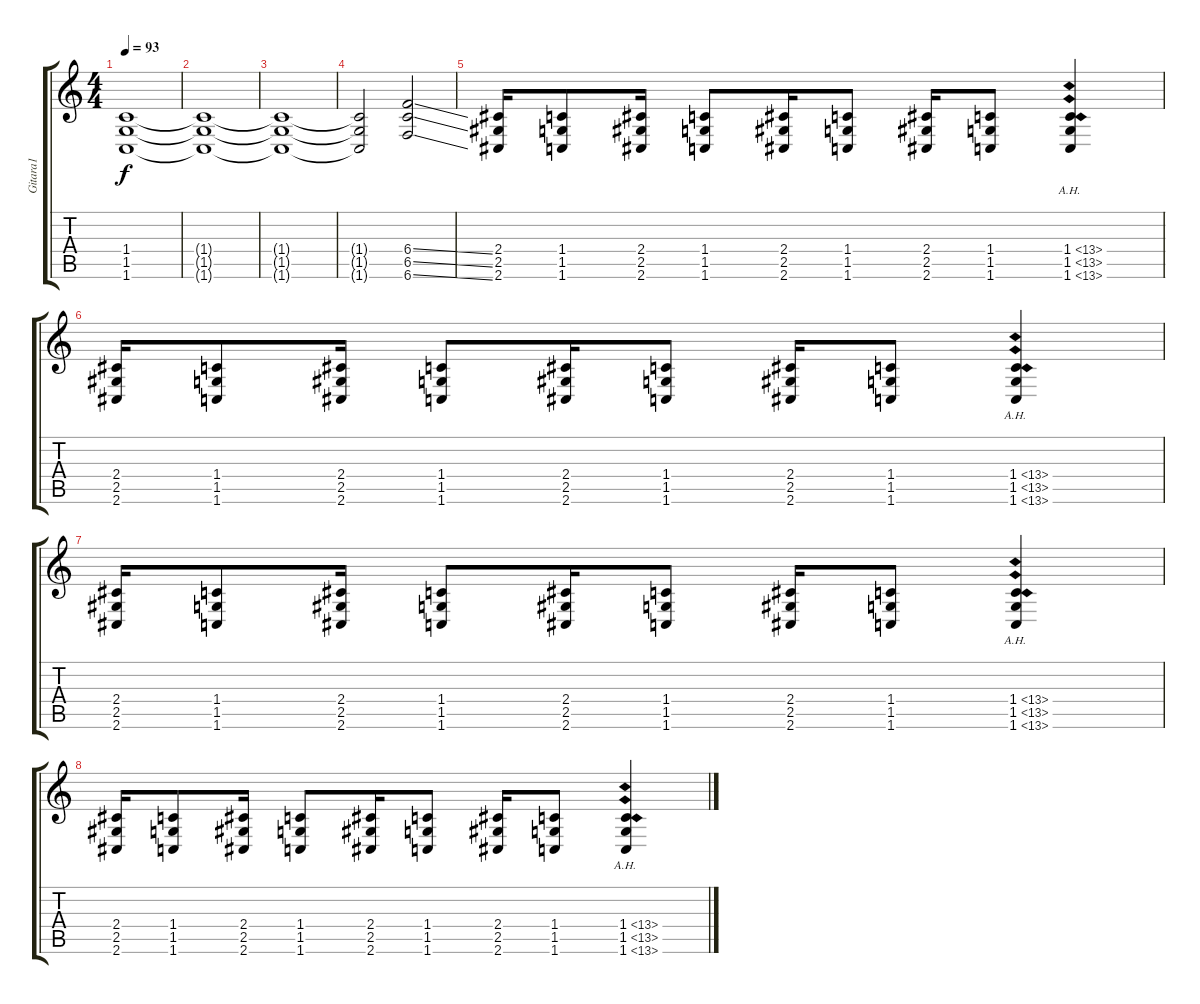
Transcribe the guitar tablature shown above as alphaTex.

\track ("Gitara1" "Gitara1") {instrument distortionguitar}
\staff {score tabs}
\tuning (Db4 Ab3 E3 B2 Gb2 B1) {hide}
\ts (4 4)
\tempo 93
\clef g2
\ks c
(1.4 1.5 1.6).1{dy f} |
(1.4{t} 1.5{t} 1.6{t}).1 |
(1.4{t} 1.5{t} 1.6{t}).1 |
(1.4{t} 1.5{t} 1.6{t}).2 (6.4{ss} 6.5{ss} 6.6{ss}).2 |
(2.4 2.5 2.6).16 (1.4 1.5 1.6).8 (2.4 2.5 2.6).16 (1.4 1.5 1.6).8 (2.4 2.5 2.6).16 (1.4 1.5 1.6).8 (2.4 2.5 2.6).16 (1.4 1.5 1.6).8 (1.4{ah 12} 1.5{ah 12} 1.6{ah 12}).4 |
(2.4 2.5 2.6).16 (1.4 1.5 1.6).8 (2.4 2.5 2.6).16 (1.4 1.5 1.6).8 (2.4 2.5 2.6).16 (1.4 1.5 1.6).8 (2.4 2.5 2.6).16 (1.4 1.5 1.6).8 (1.4{ah 12} 1.5{ah 12} 1.6{ah 12}).4 |
(2.4 2.5 2.6).16 (1.4 1.5 1.6).8 (2.4 2.5 2.6).16 (1.4 1.5 1.6).8 (2.4 2.5 2.6).16 (1.4 1.5 1.6).8 (2.4 2.5 2.6).16 (1.4 1.5 1.6).8 (1.4{ah 12} 1.5{ah 12} 1.6{ah 12}).4 |
(2.4 2.5 2.6).16 (1.4 1.5 1.6).8 (2.4 2.5 2.6).16 (1.4 1.5 1.6).8 (2.4 2.5 2.6).16 (1.4 1.5 1.6).8 (2.4 2.5 2.6).16 (1.4 1.5 1.6).8 (1.4{ah 12} 1.5{ah 12} 1.6{ah 12}).4
